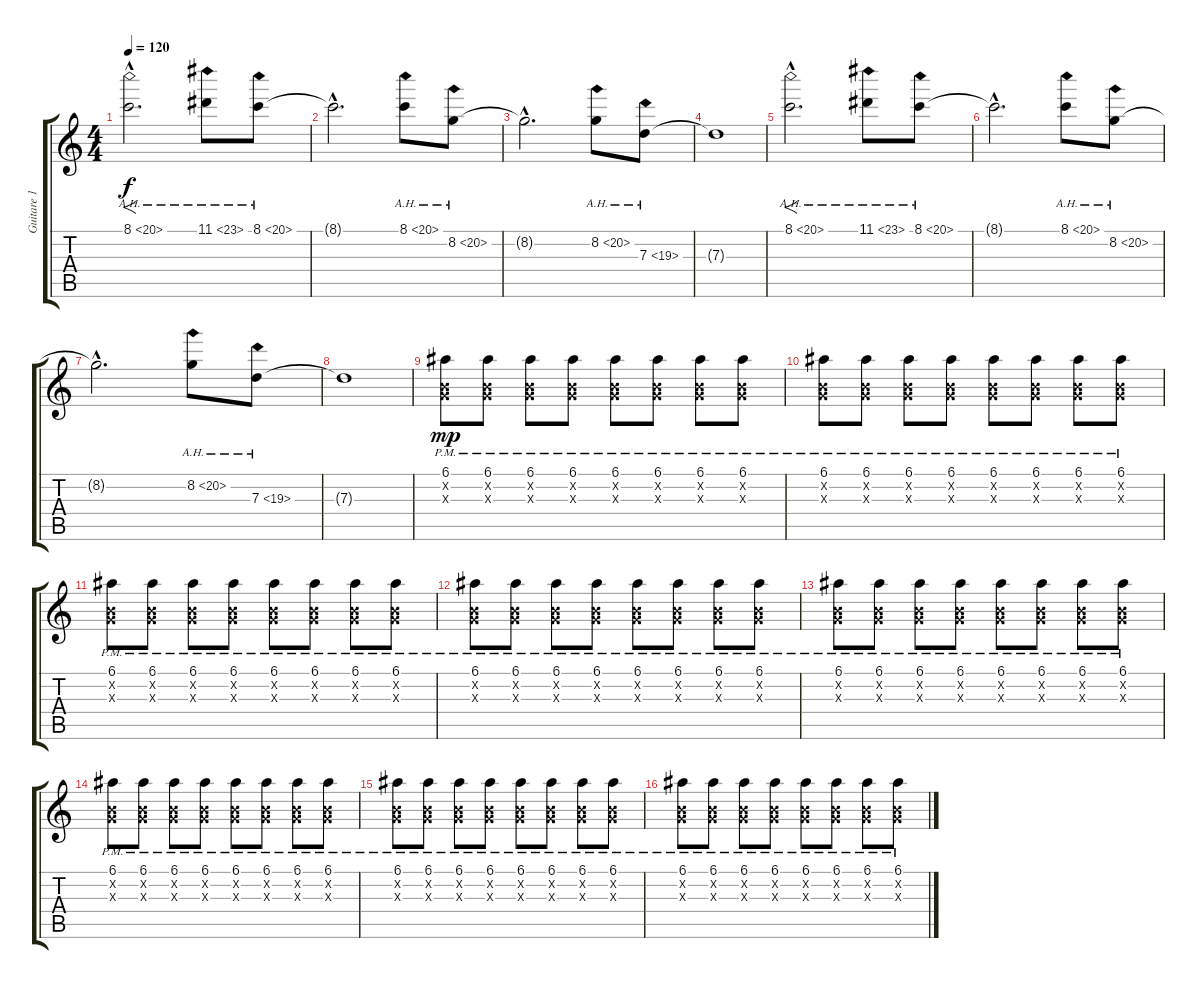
\track ("Guitare 1" "Guitare 1") {instrument overdrivenguitar}
\staff {score tabs}
\tuning (E4 B3 G3 D3 A2 E2) {hide}
\ts (4 4)
\tempo 120
\clef g2
\ks c
8.1{ah 12 hac}.2{f d dy f volume 14 balance 8} 11.1{ah 12}.8 8.1{ah 12}.8 |
8.1{hac t}.2{d} 8.1{ah 12}.8 8.2{ah 12}.8 |
8.2{hac t}.2{d} 8.2{ah 12}.8 7.3{ah 12}.8 |
7.3{t}.1 |
8.1{ah 12 hac}.2{f d volume 14 balance 8} 11.1{ah 12}.8 8.1{ah 12}.8 |
8.1{hac t}.2{d} 8.1{ah 12}.8 8.2{ah 12}.8 |
8.2{hac t}.2{d} 8.2{ah 12}.8 7.3{ah 12}.8 |
7.3{t}.1 |
(6.1{pm} 0.2{x} 0.3{x}).8{dy mp volume 12 balance 10} (6.1{pm} 0.2{x} 0.3{x}).8 (6.1{pm} 0.2{x} 0.3{x}).8 (6.1{pm} 0.2{x} 0.3{x}).8 (6.1{pm} 0.2{x} 0.3{x}).8 (6.1{pm} 0.2{x} 0.3{x}).8 (6.1{pm} 0.2{x} 0.3{x}).8 (6.1{pm} 0.2{x} 0.3{x}).8 |
(6.1{pm} 0.2{x} 0.3{x}).8 (6.1{pm} 0.2{x} 0.3{x}).8 (6.1{pm} 0.2{x} 0.3{x}).8 (6.1{pm} 0.2{x} 0.3{x}).8 (6.1{pm} 0.2{x} 0.3{x}).8 (6.1{pm} 0.2{x} 0.3{x}).8 (6.1{pm} 0.2{x} 0.3{x}).8 (6.1{pm} 0.2{x} 0.3{x}).8 |
(6.1{pm} 0.2{x} 0.3{x}).8 (6.1{pm} 0.2{x} 0.3{x}).8 (6.1{pm} 0.2{x} 0.3{x}).8 (6.1{pm} 0.2{x} 0.3{x}).8 (6.1{pm} 0.2{x} 0.3{x}).8 (6.1{pm} 0.2{x} 0.3{x}).8 (6.1{pm} 0.2{x} 0.3{x}).8 (6.1{pm} 0.2{x} 0.3{x}).8 |
(6.1{pm} 0.2{x} 0.3{x}).8 (6.1{pm} 0.2{x} 0.3{x}).8 (6.1{pm} 0.2{x} 0.3{x}).8 (6.1{pm} 0.2{x} 0.3{x}).8 (6.1{pm} 0.2{x} 0.3{x}).8 (6.1{pm} 0.2{x} 0.3{x}).8 (6.1{pm} 0.2{x} 0.3{x}).8 (6.1{pm} 0.2{x} 0.3{x}).8 |
(6.1{pm} 0.2{x} 0.3{x}).8 (6.1{pm} 0.2{x} 0.3{x}).8 (6.1{pm} 0.2{x} 0.3{x}).8 (6.1{pm} 0.2{x} 0.3{x}).8 (6.1{pm} 0.2{x} 0.3{x}).8 (6.1{pm} 0.2{x} 0.3{x}).8 (6.1{pm} 0.2{x} 0.3{x}).8 (6.1{pm} 0.2{x} 0.3{x}).8 |
(6.1{pm} 0.2{x} 0.3{x}).8 (6.1{pm} 0.2{x} 0.3{x}).8 (6.1{pm} 0.2{x} 0.3{x}).8 (6.1{pm} 0.2{x} 0.3{x}).8 (6.1{pm} 0.2{x} 0.3{x}).8 (6.1{pm} 0.2{x} 0.3{x}).8 (6.1{pm} 0.2{x} 0.3{x}).8 (6.1{pm} 0.2{x} 0.3{x}).8 |
(6.1{pm} 0.2{x} 0.3{x}).8 (6.1{pm} 0.2{x} 0.3{x}).8 (6.1{pm} 0.2{x} 0.3{x}).8 (6.1{pm} 0.2{x} 0.3{x}).8 (6.1{pm} 0.2{x} 0.3{x}).8 (6.1{pm} 0.2{x} 0.3{x}).8 (6.1{pm} 0.2{x} 0.3{x}).8 (6.1{pm} 0.2{x} 0.3{x}).8 |
(6.1{pm} 0.2{x} 0.3{x}).8 (6.1{pm} 0.2{x} 0.3{x}).8 (6.1{pm} 0.2{x} 0.3{x}).8 (6.1{pm} 0.2{x} 0.3{x}).8 (6.1{pm} 0.2{x} 0.3{x}).8 (6.1{pm} 0.2{x} 0.3{x}).8 (6.1{pm} 0.2{x} 0.3{x}).8 (6.1{pm} 0.2{x} 0.3{x}).8
